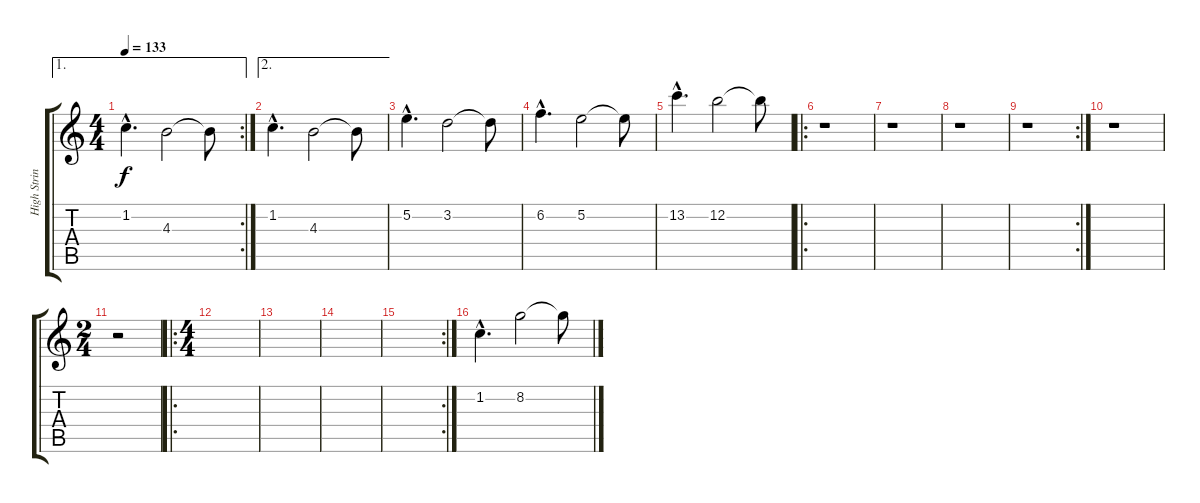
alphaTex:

\track ("High Strings" "High Strin") {instrument stringensemble1}
\staff {score tabs}
\tuning (E5 B4 G4 D4 A3 E3) {hide}
\ae 1
\rc 2
\ts (4 4)
\tempo 133
\clef g2
\ks c
1.2{hac}.4{d dy f} 4.3.2 4.3{t}.8 |
\ae 2
1.2{hac}.4{d} 4.3.2 4.3{t}.8 |
5.2{hac}.4{d} 3.2.2 3.2{t}.8 |
6.2{hac}.4{d} 5.2.2 5.2{t}.8 |
13.2{hac}.4{d} 12.2.2 12.2{t}.8 |
\ro
r.1 |
r.1 |
r.1 |
\rc 2
r.1 |
r.1 |
\ts (2 4)
r.2 |
\ro
\ts (4 4)
|
|
|
\rc 2
|
1.2{hac}.4{d} 8.2.2 8.2{t}.8
